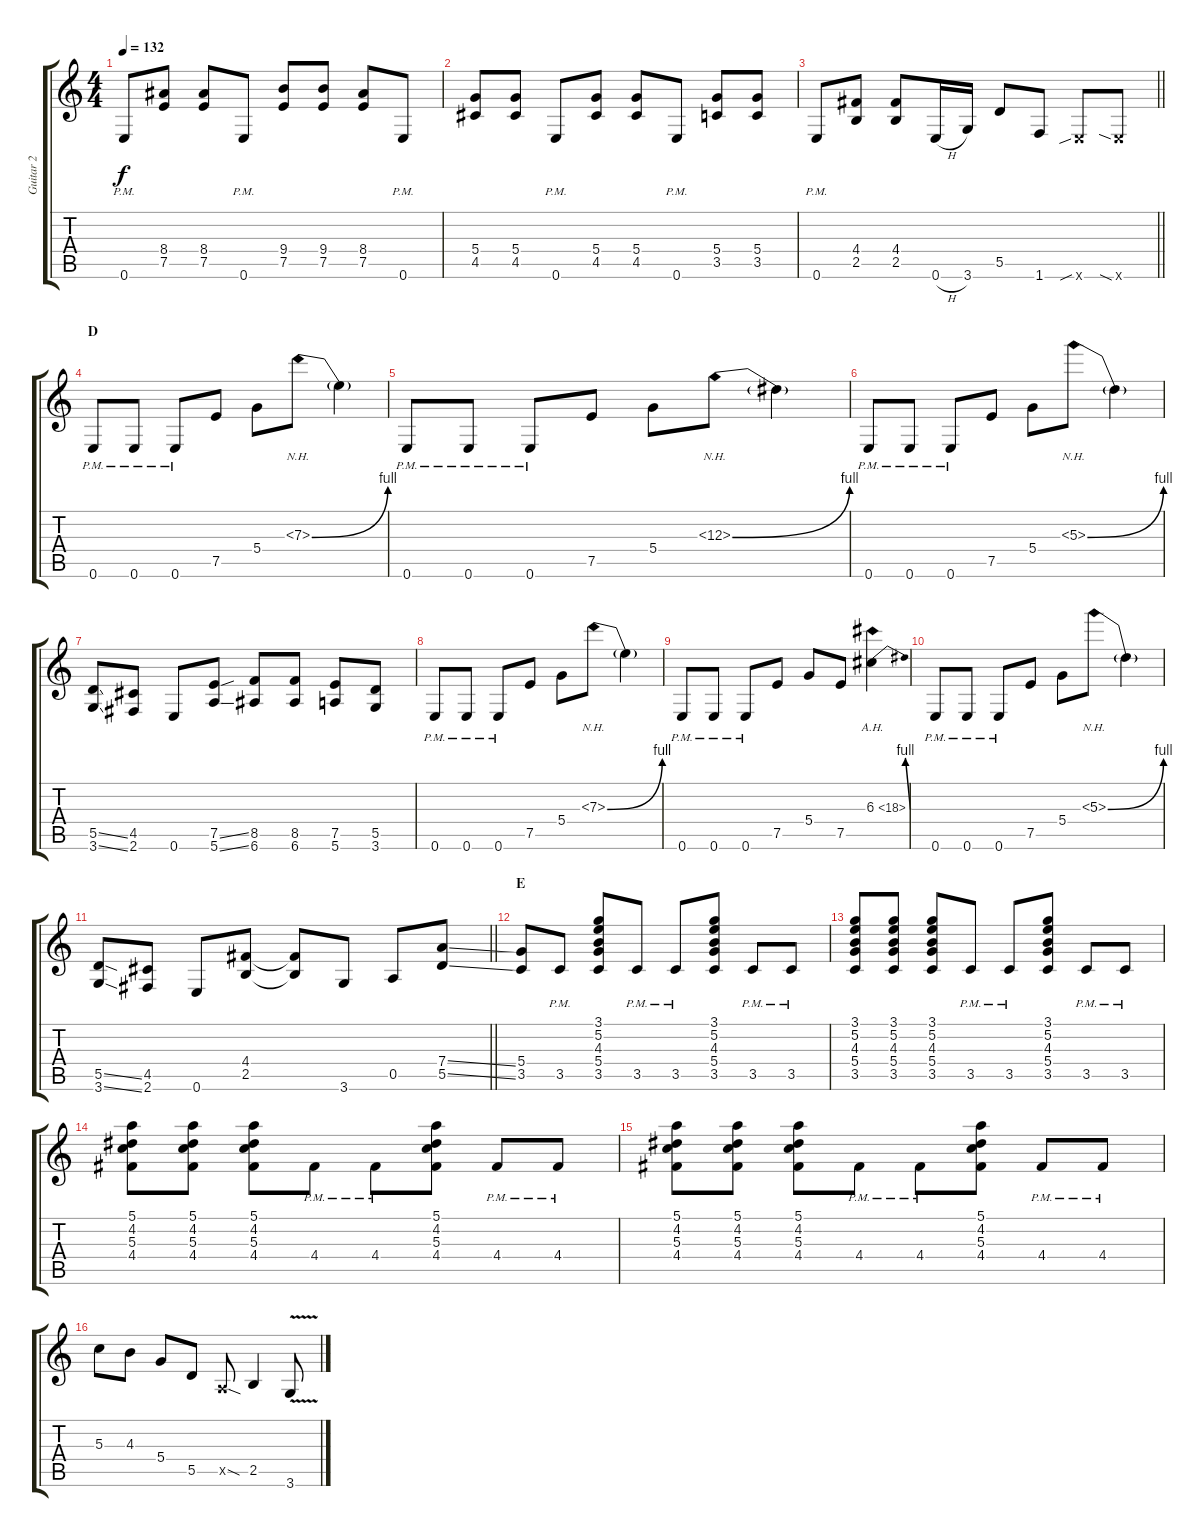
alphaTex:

\track ("Guitar 2" "Guitar 2") {instrument distortionguitar}
\staff {score tabs}
\tuning (E4 B3 G3 D3 A2 E2) {hide}
\ts (4 4)
\tempo 132
\clef g2
\ks c
0.6{pm}.8{dy f} (8.4 7.5).8 (8.4 7.5).8 0.6{pm}.8 (9.4 7.5).8 (9.4 7.5).8 (8.4 7.5).8 0.6{pm}.8 |
(5.4 4.5).8 (5.4 4.5).8 0.6{pm}.8 (5.4 4.5).8 (5.4 4.5).8 0.6{pm}.8 (5.4 3.5).8 (5.4 3.5).8 |
\barLineRight lightlight
0.6{pm}.8 (4.4 2.5).8 (4.4 2.5).8 0.6{h}.16 3.6.16 5.5.8 1.6.8 0.6{sib x}.8 0.6{sia x}.8 |
\section ("" "D")
0.6{pm}.8 0.6{pm}.8 0.6{pm}.8 7.5.8 5.4.8 7.3{be (bend 0 0 60 4) nh}.8 7.3{t}.4 |
0.6{pm}.8 0.6{pm}.8 0.6{pm}.8 7.5.8 5.4.8 6.3{be (bend 0 0 60 4) nh}.8 6.3{t}.4 |
0.6{pm}.8 0.6{pm}.8 0.6{pm}.8 7.5.8 5.4.8 5.3{be (bend 0 0 60 4) nh}.8 5.3{t}.4 |
(5.5{ss} 3.6{ss}).8 (4.5 2.6).8 0.6.8 (7.5{ss} 5.6{ss}).8 (8.5 6.6).8 (8.5 6.6).8 (7.5 5.6).8 (5.5 3.6).8 |
0.6{pm}.8 0.6{pm}.8 0.6{pm}.8 7.5.8 5.4.8 7.3{be (bend 0 0 60 4) nh}.8 7.3{t}.4 |
0.6{pm}.8 0.6{pm}.8 0.6{pm}.8 7.5.8 5.4.8 7.5.8 6.3{be (bend 0 0 60 4) ah 12}.4 |
0.6{pm}.8 0.6{pm}.8 0.6{pm}.8 7.5.8 5.4.8 5.3{be (bend 0 0 60 4) nh}.8 5.3{t}.4 |
\barLineRight lightlight
(5.5{ss} 3.6{ss}).8 (4.5 2.6).8 0.6.8 (4.4 2.5).8 (4.4{t} 2.5{t}).8 3.6.8 0.5.8 (7.4{ss} 5.5{ss}).8 |
\section ("" "E")
(5.4 3.5).8 3.5{pm}.8 (3.1 5.2 4.3 5.4 3.5).8 3.5{pm}.8 3.5{pm}.8 (3.1 5.2 4.3 5.4 3.5).8 3.5{pm}.8 3.5{pm}.8 |
(3.1 5.2 4.3 5.4 3.5).8 (3.1 5.2 4.3 5.4 3.5).8 (3.1 5.2 4.3 5.4 3.5).8 3.5{pm}.8 3.5{pm}.8 (3.1 5.2 4.3 5.4 3.5).8 3.5{pm}.8 3.5{pm}.8 |
(5.1 4.2 5.3 4.4).8 (5.1 4.2 5.3 4.4).8 (5.1 4.2 5.3 4.4).8 4.4{pm}.8 4.4{pm}.8 (5.1 4.2 5.3 4.4).8 4.4{pm}.8 4.4{pm}.8 |
(5.1 4.2 5.3 4.4).8 (5.1 4.2 5.3 4.4).8 (5.1 4.2 5.3 4.4).8 4.4{pm}.8 4.4{pm}.8 (5.1 4.2 5.3 4.4).8 4.4{pm}.8 4.4{pm}.8 |
5.3.8 4.3.8 5.4.8 5.5.8 0.5{sod x}.8 2.5.4 3.6{v}.8
